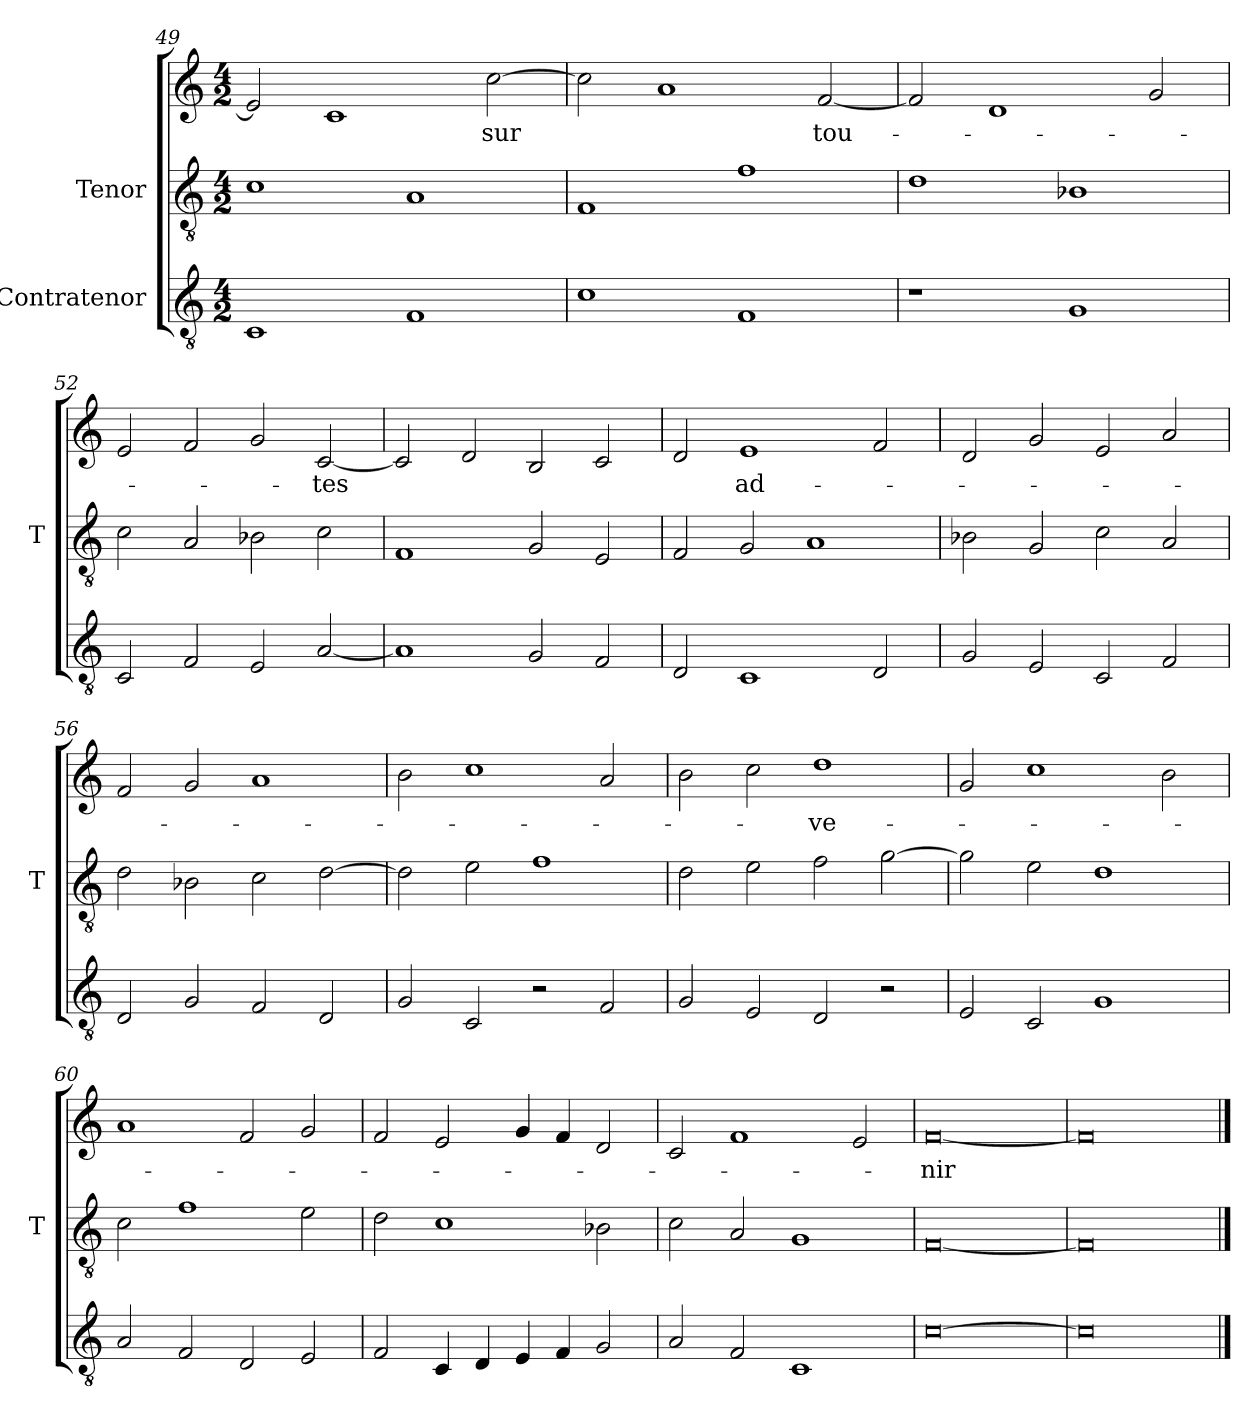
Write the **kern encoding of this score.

**kern	**kern	**kern	**text
*part3	*part2	*part1	*part1
*staff3	*staff2	*staff1	*staff1
*I"Contratenor	*I"Tenor	*	*
*	*I'T	*	*
*clefGv2	*clefGv2	*clefG2	*
*M4/2	*M4/2	*M4/2	*
=49	=49	=49	=49
1C	1c	2e]	.
.	.	1c	.
1F	1A	.	.
.	.	[2cc	-sur
=50	=50	=50	=50
1c	1F	2cc]	.
.	.	1a	.
1F	1f	.	.
.	.	[2f	tou-
=51	=51	=51	=51
1r	1d	2f]	.
.	.	1d	.
1G	1B-X	.	.
.	.	2g	.
=52	=52	=52	=52
2C	2c	2e	.
2F	2A	2f	.
2E	2B-X	2g	.
[2A	2c	[2c	-tes
=53	=53	=53	=53
1A]	1F	2c]	.
.	.	2d	.
2G	2G	2B	.
2F	2E	2c	.
=54	=54	=54	=54
2D	2F	2d	.
1C	2G	1e	ad-
.	1A	.	.
2D	.	2f	.
=55	=55	=55	=55
2G	2B-X	2d	.
2E	2G	2g	.
2C	2c	2e	.
2F	2A	2a	.
=56	=56	=56	=56
2D	2d	2f	.
2G	2B-X	2g	.
2F	2c	1a	.
2D	[2d	.	.
=57	=57	=57	=57
2G	2d]	2b	.
2C	2e	1cc	.
2r	1f	.	.
2F	.	2a	.
=58	=58	=58	=58
2G	2d	2b	.
2E	2e	2cc	.
2D	2f	1dd	-ve-
2r	[2g	.	.
=59	=59	=59	=59
2E	2g]	2g	.
2C	2e	1cc	.
1G	1d	.	.
.	.	2b	.
=60	=60	=60	=60
2A	2c	1a	.
2F	1f	.	.
2D	.	2f	.
2E	2e	2g	.
=61	=61	=61	=61
2F	2d	2f	.
4C	1c	2e	.
4D	.	.	.
4E	.	4g	.
4F	.	4f	.
2G	2B-X	2d	.
=62	=62	=62	=62
2A	2c	2c	.
2F	2A	1f	.
1C	1G	.	.
.	.	2e	.
=63	=63	=63	=63
[0c	[0F	[0f	-nir
=64	=64	=64	=64
0c]	0F]	0f]	.
==	==	==	==
*-	*-	*-	*-
